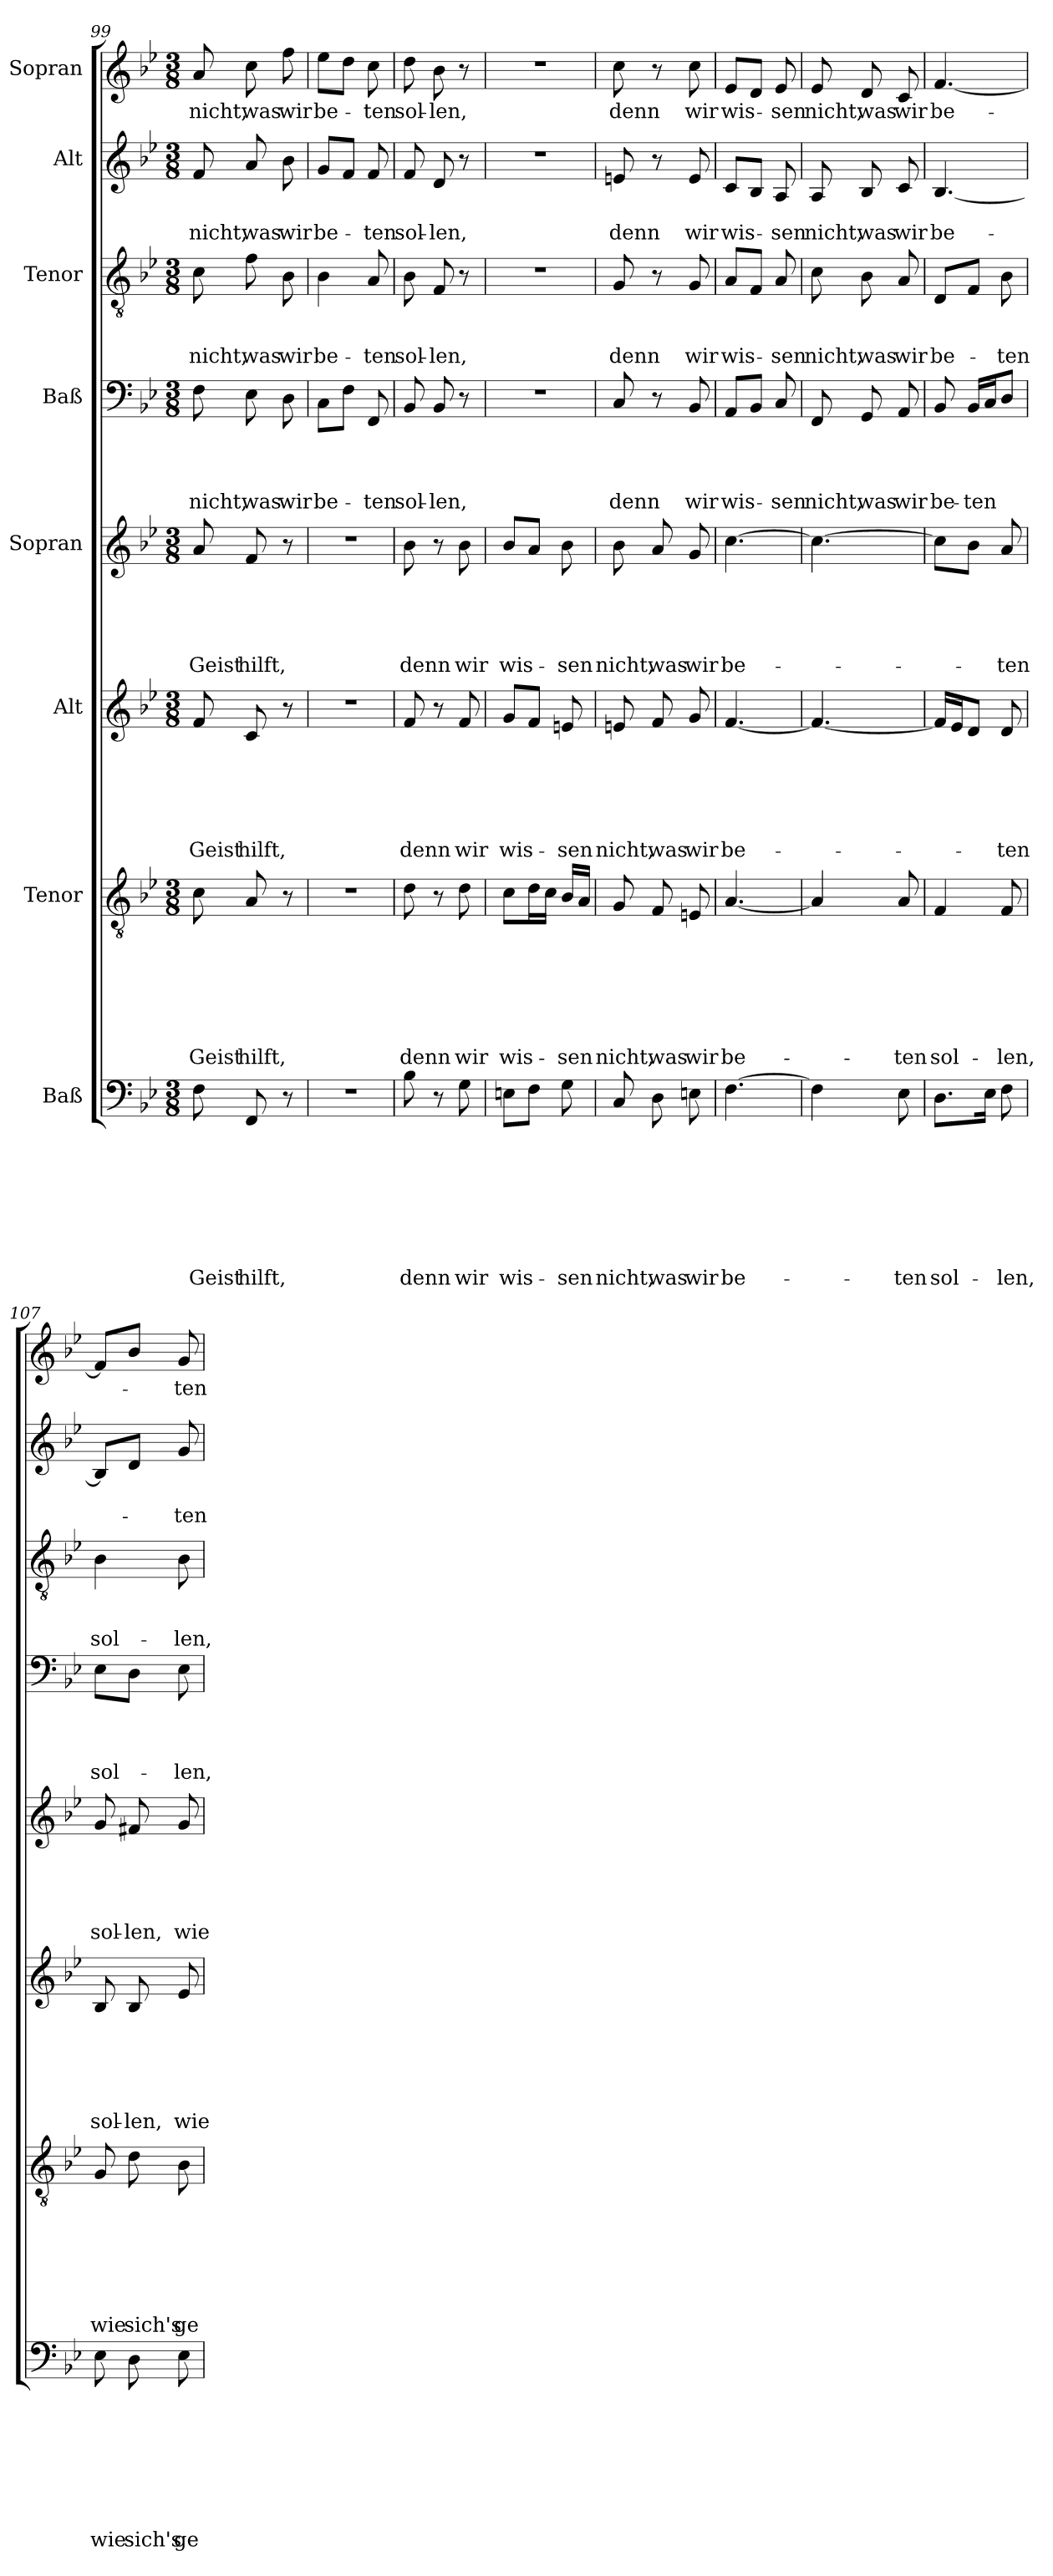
**kern	**text	**text	**text	**text	**text	**text	**text	**text	**kern	**text	**text	**text	**text	**text	**text	**text	**kern	**text	**text	**text	**text	**text	**text	**kern	**text	**text	**text	**text	**text	**kern	**text	**text	**text	**text	**kern	**text	**text	**text	**kern	**text	**text	**kern	**text
*part8	*part8	*part8	*part8	*part8	*part8	*part8	*part8	*part8	*part7	*part7	*part7	*part7	*part7	*part7	*part7	*part7	*part6	*part6	*part6	*part6	*part6	*part6	*part6	*part5	*part5	*part5	*part5	*part5	*part5	*part4	*part4	*part4	*part4	*part4	*part3	*part3	*part3	*part3	*part2	*part2	*part2	*part1	*part1
*staff8	*staff8	*staff8	*staff8	*staff8	*staff8	*staff8	*staff8	*staff8	*staff7	*staff7	*staff7	*staff7	*staff7	*staff7	*staff7	*staff7	*staff6	*staff6	*staff6	*staff6	*staff6	*staff6	*staff6	*staff5	*staff5	*staff5	*staff5	*staff5	*staff5	*staff4	*staff4	*staff4	*staff4	*staff4	*staff3	*staff3	*staff3	*staff3	*staff2	*staff2	*staff2	*staff1	*staff1
*I"Baß	*	*	*	*	*	*	*	*	*I"Tenor	*	*	*	*	*	*	*	*I"Alt	*	*	*	*	*	*	*I"Sopran	*	*	*	*	*	*I"Baß	*	*	*	*	*I"Tenor	*	*	*	*I"Alt	*	*	*I"Sopran	*
*clefF4	*	*	*	*	*	*	*	*	*clefGv2	*	*	*	*	*	*	*	*clefG2	*	*	*	*	*	*	*clefG2	*	*	*	*	*	*clefF4	*	*	*	*	*clefGv2	*	*	*	*clefG2	*	*	*clefG2	*
*k[b-e-]	*	*	*	*	*	*	*	*	*k[b-e-]	*	*	*	*	*	*	*	*k[b-e-]	*	*	*	*	*	*	*k[b-e-]	*	*	*	*	*	*k[b-e-]	*	*	*	*	*k[b-e-]	*	*	*	*k[b-e-]	*	*	*k[b-e-]	*
*B-:	*	*	*	*	*	*	*	*	*B-:	*	*	*	*	*	*	*	*B-:	*	*	*	*	*	*	*B-:	*	*	*	*	*	*B-:	*	*	*	*	*B-:	*	*	*	*B-:	*	*	*B-:	*
*M3/8	*	*	*	*	*	*	*	*	*M3/8	*	*	*	*	*	*	*	*M3/8	*	*	*	*	*	*	*M3/8	*	*	*	*	*	*M3/8	*	*	*	*	*M3/8	*	*	*	*M3/8	*	*	*M3/8	*
=99	=99	=99	=99	=99	=99	=99	=99	=99	=99	=99	=99	=99	=99	=99	=99	=99	=99	=99	=99	=99	=99	=99	=99	=99	=99	=99	=99	=99	=99	=99	=99	=99	=99	=99	=99	=99	=99	=99	=99	=99	=99	=99	=99
8F!\	.	.	.	.	.	.	.	Geist	8c!\	.	.	.	.	.	.	Geist	8f!/	.	.	.	.	.	Geist	8a!/	.	.	.	.	Geist	8F!\	.	.	.	nicht,	8c!\	.	.	nicht,	8f!/	.	nicht,	8a!/	nicht,
8FF!/	.	.	.	.	.	.	.	hilft,	8A!/	.	.	.	.	.	.	hilft,	8c!/	.	.	.	.	.	hilft,	8f!/	.	.	.	.	hilft,	8E-!\	.	.	.	was	8f!\	.	.	was	8a!/	.	was	8cc!\	was
8r	.	.	.	.	.	.	.	.	8r	.	.	.	.	.	.	.	8r	.	.	.	.	.	.	8r	.	.	.	.	.	8D!\	.	.	.	wir	8B-!\	.	.	wir	8b-!\	.	wir	8ff!\	wir
=100	=100	=100	=100	=100	=100	=100	=100	=100	=100	=100	=100	=100	=100	=100	=100	=100	=100	=100	=100	=100	=100	=100	=100	=100	=100	=100	=100	=100	=100	=100	=100	=100	=100	=100	=100	=100	=100	=100	=100	=100	=100	=100	=100
4.r	.	.	.	.	.	.	.	.	4.r	.	.	.	.	.	.	.	4.r	.	.	.	.	.	.	4.r	.	.	.	.	.	8C!\L	.	.	.	be-	4B-!\	.	.	be-	8g!/L	.	be-	8ee-!\L	be-
.	.	.	.	.	.	.	.	.	.	.	.	.	.	.	.	.	.	.	.	.	.	.	.	.	.	.	.	.	.	8F!\J	.	.	.	.	.	.	.	.	8f!/J	.	.	8dd!\J	.
.	.	.	.	.	.	.	.	.	.	.	.	.	.	.	.	.	.	.	.	.	.	.	.	.	.	.	.	.	.	8FF!/	.	.	.	-ten	8A!/	.	.	-ten	8f!/	.	-ten	8cc!\	-ten
=101	=101	=101	=101	=101	=101	=101	=101	=101	=101	=101	=101	=101	=101	=101	=101	=101	=101	=101	=101	=101	=101	=101	=101	=101	=101	=101	=101	=101	=101	=101	=101	=101	=101	=101	=101	=101	=101	=101	=101	=101	=101	=101	=101
8B-!\	.	.	.	.	.	.	.	denn	8d!\	.	.	.	.	.	.	denn	8f!/	.	.	.	.	.	denn	8b-!\	.	.	.	.	denn	8BB-!/	.	.	.	sol-	8B-!\	.	.	sol-	8f!/	.	sol-	8dd!\	sol-
8r	.	.	.	.	.	.	.	.	8r	.	.	.	.	.	.	.	8r	.	.	.	.	.	.	8r	.	.	.	.	.	8BB-!/	.	.	.	-len,	8F!/	.	.	-len,	8d!/	.	-len,	8b-!\	-len,
8G!\	.	.	.	.	.	.	.	wir	8d!\	.	.	.	.	.	.	wir	8f!/	.	.	.	.	.	wir	8b-!\	.	.	.	.	wir	8r	.	.	.	.	8r	.	.	.	8r	.	.	8r	.
=102	=102	=102	=102	=102	=102	=102	=102	=102	=102	=102	=102	=102	=102	=102	=102	=102	=102	=102	=102	=102	=102	=102	=102	=102	=102	=102	=102	=102	=102	=102	=102	=102	=102	=102	=102	=102	=102	=102	=102	=102	=102	=102	=102
8En!\L	.	.	.	.	.	.	.	wis-	8c!\L	.	.	.	.	.	.	wis-	8g!/L	.	.	.	.	.	wis-	8b-!/L	.	.	.	.	wis-	4.r	.	.	.	.	4.r	.	.	.	4.r	.	.	4.r	.
8F!\J	.	.	.	.	.	.	.	.	16d!\L	.	.	.	.	.	.	.	8f!/J	.	.	.	.	.	.	8a!/J	.	.	.	.	.	.	.	.	.	.	.	.	.	.	.	.	.	.	.
.	.	.	.	.	.	.	.	.	16c!\JJ	.	.	.	.	.	.	.	.	.	.	.	.	.	.	.	.	.	.	.	.	.	.	.	.	.	.	.	.	.	.	.	.	.	.
8G!\	.	.	.	.	.	.	.	-sen	16B-!/LL	.	.	.	.	.	.	-sen	8en!/	.	.	.	.	.	-sen	8b-!\	.	.	.	.	-sen	.	.	.	.	.	.	.	.	.	.	.	.	.	.
.	.	.	.	.	.	.	.	.	16A!/JJ	.	.	.	.	.	.	.	.	.	.	.	.	.	.	.	.	.	.	.	.	.	.	.	.	.	.	.	.	.	.	.	.	.	.
!!LO:PB:g=z
=103	=103	=103	=103	=103	=103	=103	=103	=103	=103	=103	=103	=103	=103	=103	=103	=103	=103	=103	=103	=103	=103	=103	=103	=103	=103	=103	=103	=103	=103	=103	=103	=103	=103	=103	=103	=103	=103	=103	=103	=103	=103	=103	=103
8C!/	.	.	.	.	.	.	.	nicht,	8G!/	.	.	.	.	.	.	nicht,	8en!/	.	.	.	.	.	nicht,	8b-!\	.	.	.	.	nicht,	8C!/	.	.	.	denn	8G!/	.	.	denn	8en!/	.	denn	8cc!\	denn
8D!\	.	.	.	.	.	.	.	was	8F!/	.	.	.	.	.	.	was	8f!/	.	.	.	.	.	was	8a!/	.	.	.	.	was	8r	.	.	.	.	8r	.	.	.	8r	.	.	8r	.
8En!\	.	.	.	.	.	.	.	wir	8En!/	.	.	.	.	.	.	wir	8g!/	.	.	.	.	.	wir	8g!/	.	.	.	.	wir	8BB-!/	.	.	.	wir	8G!/	.	.	wir	8e!/	.	wir	8cc!\	wir
=104	=104	=104	=104	=104	=104	=104	=104	=104	=104	=104	=104	=104	=104	=104	=104	=104	=104	=104	=104	=104	=104	=104	=104	=104	=104	=104	=104	=104	=104	=104	=104	=104	=104	=104	=104	=104	=104	=104	=104	=104	=104	=104	=104
[4.F!\	.	.	.	.	.	.	.	be-	[4.A!/	.	.	.	.	.	.	be-	[4.f!/	.	.	.	.	.	be-	[4.cc!\	.	.	.	.	be-	8AA!/L	.	.	.	wis-	8A!/L	.	.	wis-	8c!/L	.	wis-	8e-!/L	wis-
.	.	.	.	.	.	.	.	.	.	.	.	.	.	.	.	.	.	.	.	.	.	.	.	.	.	.	.	.	.	8BB-!/J	.	.	.	.	8F!/J	.	.	.	8B-!/J	.	.	8d!/J	.
.	.	.	.	.	.	.	.	.	.	.	.	.	.	.	.	.	.	.	.	.	.	.	.	.	.	.	.	.	.	8C!/	.	.	.	-sen	8A!/	.	.	-sen	8A!/	.	-sen	8e-!/	-sen
=105	=105	=105	=105	=105	=105	=105	=105	=105	=105	=105	=105	=105	=105	=105	=105	=105	=105	=105	=105	=105	=105	=105	=105	=105	=105	=105	=105	=105	=105	=105	=105	=105	=105	=105	=105	=105	=105	=105	=105	=105	=105	=105	=105
4F!\]	.	.	.	.	.	.	.	.	4A!/]	.	.	.	.	.	.	.	4.f!/_	.	.	.	.	.	.	4.cc!\_	.	.	.	.	.	8FF!/	.	.	.	nicht,	8c!\	.	.	nicht,	8A!/	.	nicht,	8e-!/	nicht,
.	.	.	.	.	.	.	.	.	.	.	.	.	.	.	.	.	.	.	.	.	.	.	.	.	.	.	.	.	.	8GG!/	.	.	.	was	8B-!\	.	.	was	8B-!/	.	was	8d!/	was
8E-!\	.	.	.	.	.	.	.	-ten	8A!/	.	.	.	.	.	.	-ten	.	.	.	.	.	.	.	.	.	.	.	.	.	8AA!/	.	.	.	wir	8A!/	.	.	wir	8c!/	.	wir	8c!/	wir
=106	=106	=106	=106	=106	=106	=106	=106	=106	=106	=106	=106	=106	=106	=106	=106	=106	=106	=106	=106	=106	=106	=106	=106	=106	=106	=106	=106	=106	=106	=106	=106	=106	=106	=106	=106	=106	=106	=106	=106	=106	=106	=106	=106
8.D!\L	.	.	.	.	.	.	.	sol-	4F!/	.	.	.	.	.	.	sol-	16f!/LL]	.	.	.	.	.	.	8cc!\L]	.	.	.	.	.	8BB-!/	.	.	.	be-	8D!/L	.	.	be-	[4.B-!/	.	be-	[4.f!/	be-
.	.	.	.	.	.	.	.	.	.	.	.	.	.	.	.	.	16e-!/J	.	.	.	.	.	.	.	.	.	.	.	.	.	.	.	.	.	.	.	.	.	.	.	.	.	.
.	.	.	.	.	.	.	.	.	.	.	.	.	.	.	.	.	8d!/J	.	.	.	.	.	.	8b-!\J	.	.	.	.	.	16BB-!/LL	.	.	.	-ten	8F!/J	.	.	.	.	.	.	.	.
16E-!\Jk	.	.	.	.	.	.	.	.	.	.	.	.	.	.	.	.	.	.	.	.	.	.	.	.	.	.	.	.	.	16C!/J	.	.	.	.	.	.	.	.	.	.	.	.	.
8F!\	.	.	.	.	.	.	.	-len,	8F!/	.	.	.	.	.	.	-len,	8d!/	.	.	.	.	.	-ten	8a!/	.	.	.	.	-ten	8D!/J	.	.	.	.	8B-!\	.	.	-ten	.	.	.	.	.
=107	=107	=107	=107	=107	=107	=107	=107	=107	=107	=107	=107	=107	=107	=107	=107	=107	=107	=107	=107	=107	=107	=107	=107	=107	=107	=107	=107	=107	=107	=107	=107	=107	=107	=107	=107	=107	=107	=107	=107	=107	=107	=107	=107
8E-!\	.	.	.	.	.	.	.	wie	8G!/	.	.	.	.	.	.	wie	8B-!/	.	.	.	.	.	sol-	8g!/	.	.	.	.	sol-	8E-!\L	.	.	.	sol-	4B-!\	.	.	sol-	8B-!/L]	.	.	8f!/L]	.
8D!\	.	.	.	.	.	.	.	sich's	8d!\	.	.	.	.	.	.	sich's	8B-!/	.	.	.	.	.	-len,	8f#X!/	.	.	.	.	-len,	8D!\J	.	.	.	.	.	.	.	.	8d!/J	.	.	8b-!/J	.
8E-!\	.	.	.	.	.	.	.	ge-	8B-!\	.	.	.	.	.	.	ge-	8e-!/	.	.	.	.	.	wie	8g!/	.	.	.	.	wie	8E-!\	.	.	.	-len,	8B-!\	.	.	-len,	8g!/	.	-ten	8g!/	-ten
=	=	=	=	=	=	=	=	=	=	=	=	=	=	=	=	=	=	=	=	=	=	=	=	=	=	=	=	=	=	=	=	=	=	=	=	=	=	=	=	=	=	=	=
*-	*-	*-	*-	*-	*-	*-	*-	*-	*-	*-	*-	*-	*-	*-	*-	*-	*-	*-	*-	*-	*-	*-	*-	*-	*-	*-	*-	*-	*-	*-	*-	*-	*-	*-	*-	*-	*-	*-	*-	*-	*-	*-	*-
